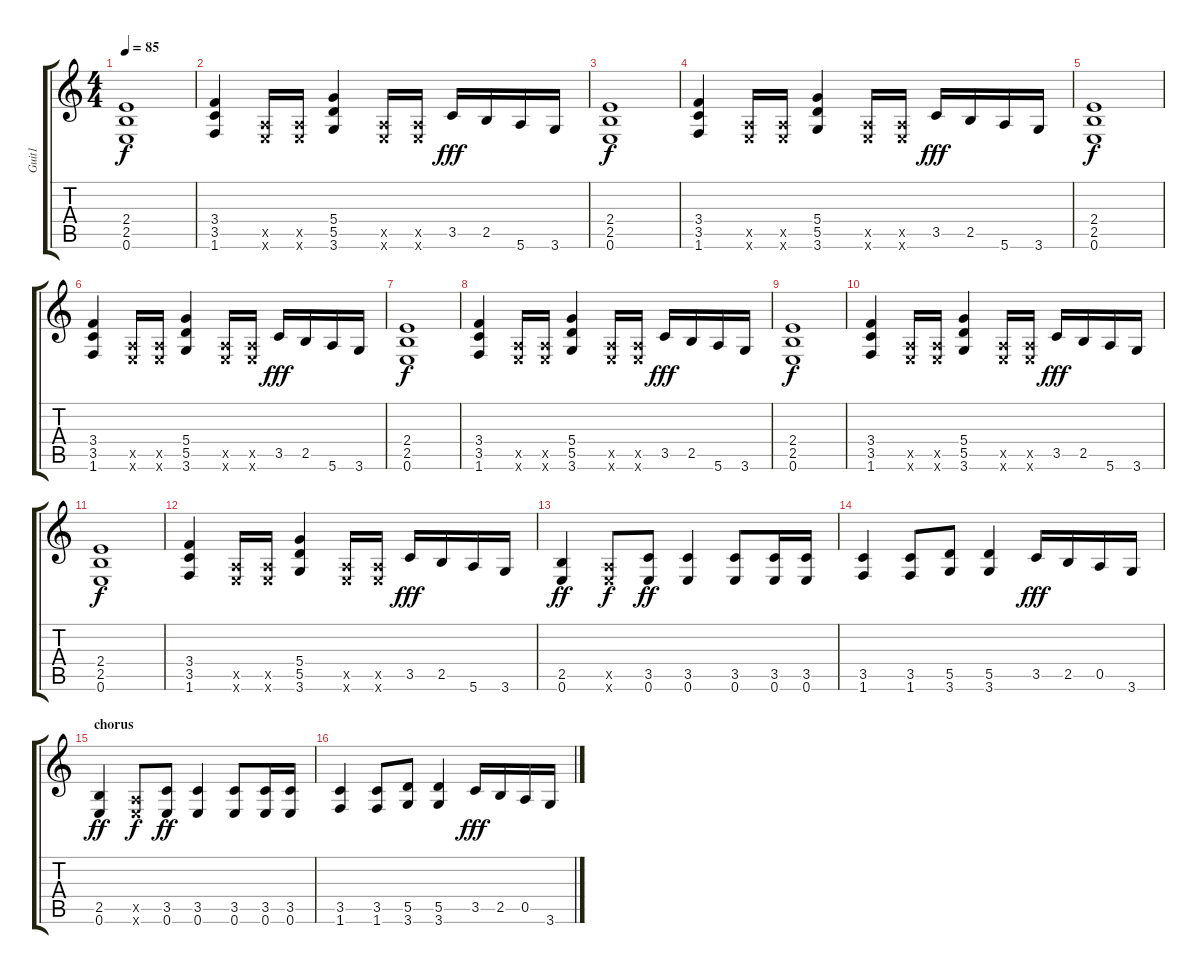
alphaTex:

\track ("Guit1" "Guit1") {instrument overdrivenguitar}
\staff {score tabs}
\tuning (E4 B3 G3 D3 A2 E2) {hide}
\ts (4 4)
\tempo 85
\clef g2
\ks c
(2.4 2.5 0.6).1{dy f} |
(3.4 3.5 1.6).4 (0.5{x} 0.6{x}).16 (0.5{x} 0.6{x}).16 (5.4 5.5 3.6).4 (0.5{x} 0.6{x}).16 (0.5{x} 0.6{x}).16 3.5.16{dy fff} 2.5.16 5.6.16 3.6.16 |
(2.4 2.5 0.6).1{dy f} |
(3.4 3.5 1.6).4 (0.5{x} 0.6{x}).16 (0.5{x} 0.6{x}).16 (5.4 5.5 3.6).4 (0.5{x} 0.6{x}).16 (0.5{x} 0.6{x}).16 3.5.16{dy fff} 2.5.16 5.6.16 3.6.16 |
(2.4 2.5 0.6).1{dy f} |
(3.4 3.5 1.6).4 (0.5{x} 0.6{x}).16 (0.5{x} 0.6{x}).16 (5.4 5.5 3.6).4 (0.5{x} 0.6{x}).16 (0.5{x} 0.6{x}).16 3.5.16{dy fff} 2.5.16 5.6.16 3.6.16 |
(2.4 2.5 0.6).1{dy f} |
(3.4 3.5 1.6).4 (0.5{x} 0.6{x}).16 (0.5{x} 0.6{x}).16 (5.4 5.5 3.6).4 (0.5{x} 0.6{x}).16 (0.5{x} 0.6{x}).16 3.5.16{dy fff} 2.5.16 5.6.16 3.6.16 |
(2.4 2.5 0.6).1{dy f} |
(3.4 3.5 1.6).4 (0.5{x} 0.6{x}).16 (0.5{x} 0.6{x}).16 (5.4 5.5 3.6).4 (0.5{x} 0.6{x}).16 (0.5{x} 0.6{x}).16 3.5.16{dy fff} 2.5.16 5.6.16 3.6.16 |
(2.4 2.5 0.6).1{dy f} |
(3.4 3.5 1.6).4 (0.5{x} 0.6{x}).16 (0.5{x} 0.6{x}).16 (5.4 5.5 3.6).4 (0.5{x} 0.6{x}).16 (0.5{x} 0.6{x}).16 3.5.16{dy fff} 2.5.16 5.6.16 3.6.16 |
(2.5 0.6).4{dy ff} (0.5{x} 0.6{x}).8{dy f} (3.5 0.6).8{dy ff} (3.5 0.6).4 (3.5 0.6).8 (3.5 0.6).16 (3.5 0.6).16 |
(3.5 1.6).4 (3.5 1.6).8 (5.5 3.6).8 (5.5 3.6).4 3.5.16{dy fff} 2.5.16 0.5.16 3.6.16 |
\section ("" "chorus")
(2.5 0.6).4{dy ff} (0.5{x} 0.6{x}).8{dy f} (3.5 0.6).8{dy ff} (3.5 0.6).4 (3.5 0.6).8 (3.5 0.6).16 (3.5 0.6).16 |
(3.5 1.6).4 (3.5 1.6).8 (5.5 3.6).8 (5.5 3.6).4 3.5.16{dy fff} 2.5.16 0.5.16 3.6.16
